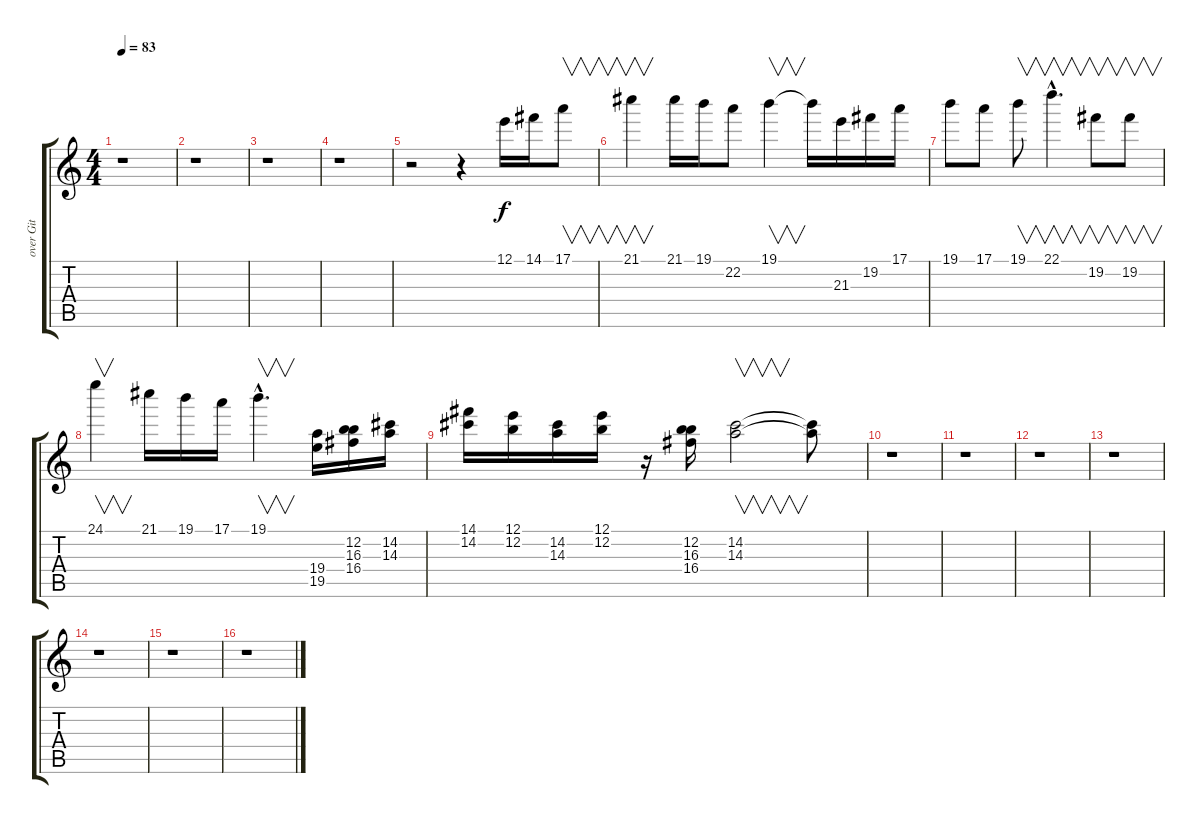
\track ("over Git" "over Git") {instrument overdrivenguitar}
\staff {score tabs}
\tuning (E4 B3 G3 D3 A2 E2) {hide}
\ts (4 4)
\tempo 83
\clef g2
\ks c
r.1{dy f} |
r.1 |
r.1 |
r.1 |
r.2 r.4 12.1.16 14.1.16 17.1.8{v} |
21.1.4{v} 21.1.16 19.1.16 22.2.8 19.1.4{v} 19.1{t}.16 21.3.16 19.2.16 17.1.16 |
19.1.8 17.1.8 19.1.8{v} 22.1{hac}.4{v d} 19.2.8{v} 19.2.8{v} |
24.1.4{v} 21.1.16 19.1.16 17.1.16 19.1{hac}.4{v d} (19.4 19.5).16 (12.2 16.3 16.4).16 (14.2 14.3).16 |
(14.1 14.2).16 (12.1 12.2).16 (14.2 14.3).16 (12.1 12.2).16 r.16 (12.2 16.3 16.4).16 (14.2 14.3).2{v} (14.2{t} 14.3{t}).8 |
r.1 |
r.1 |
r.1 |
r.1 |
r.1 |
r.1 |
r.1
